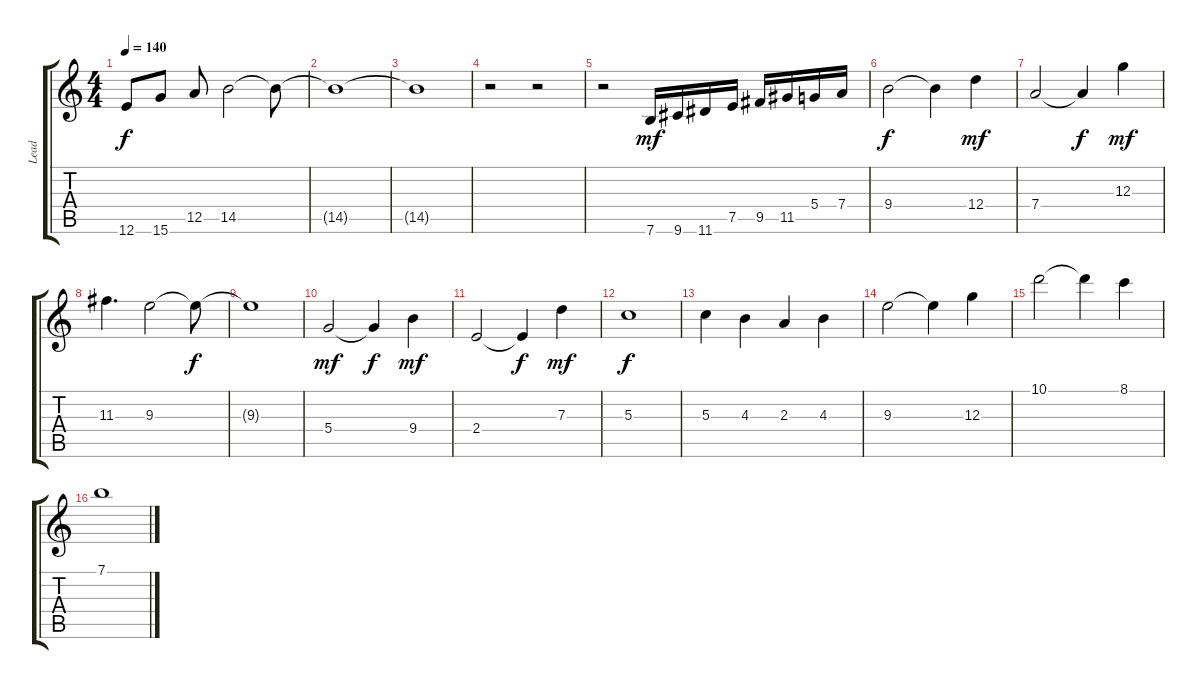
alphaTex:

\track ("Lead" "Lead") {instrument overdrivenguitar}
\staff {score tabs}
\tuning (E4 B3 G3 D3 A2 E2) {hide}
\ts (4 4)
\tempo 140
\clef g2
\ks c
12.6.8{dy f} 15.6.8 12.5.8 14.5.2 14.5{t}.8 |
14.5{t}.1 |
14.5{t}.1 |
r.2 r.2 |
r.2 7.6.16{dy mf} 9.6.16 11.6.16 7.5.16 9.5.16 11.5.16 5.4.16 7.4.16 |
9.4.2{dy f} 9.4{t}.4 12.4.4{dy mf} |
7.4.2 7.4{t}.4{dy f} 12.3.4{dy mf} |
11.3.4{d} 9.3.2 9.3{t}.8{dy f} |
9.3{t}.1 |
5.4.2{dy mf} 5.4{t}.4{dy f} 9.4.4{dy mf} |
2.4.2 2.4{t}.4{dy f} 7.3.4{dy mf} |
5.3.1{dy f} |
5.3.4 4.3.4 2.3.4 4.3.4 |
9.3.2 9.3{t}.4 12.3.4 |
10.1.2 10.1{t}.4 8.1.4 |
7.1.1
